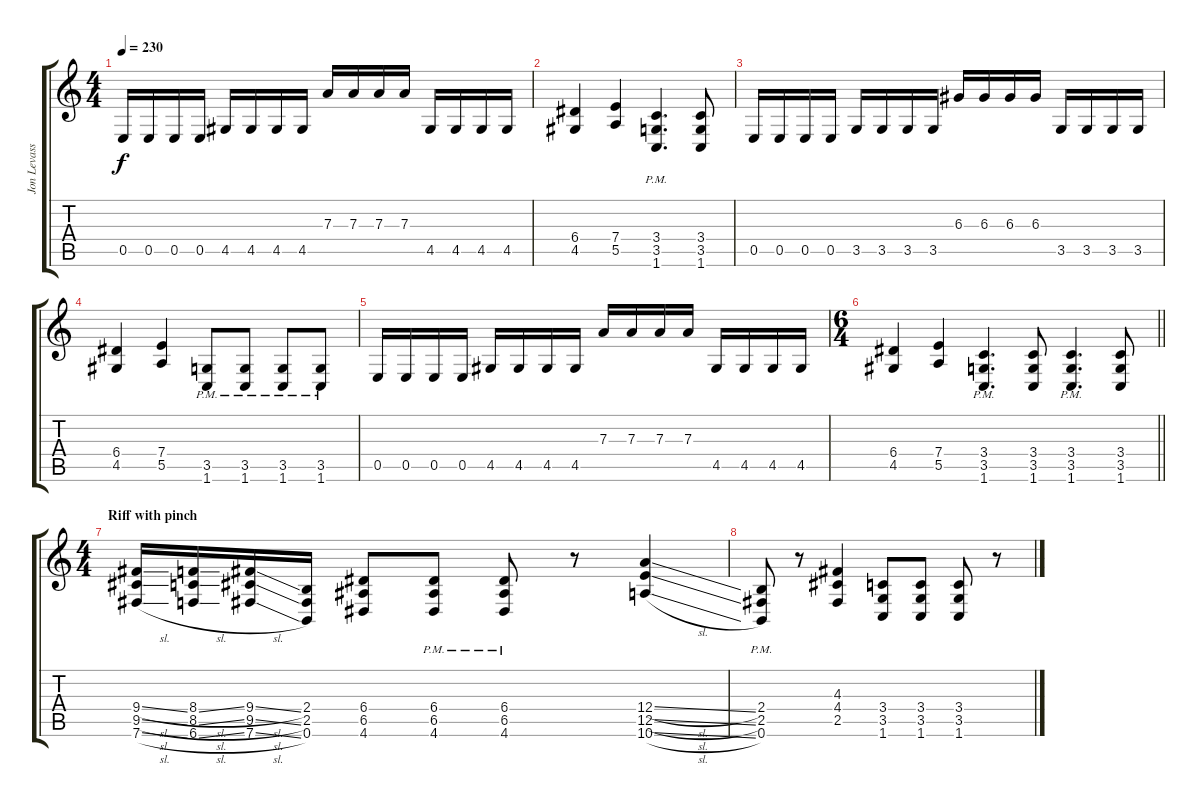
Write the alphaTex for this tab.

\track ("Jon Levasseur" "Jon Levass") {instrument distortionguitar}
\staff {score tabs}
\tuning (B3 Gb3 D3 A2 E2 B1) {hide}
\ts (4 4)
\tempo 230
\clef g2
\ks c
0.5.16{dy f} 0.5.16 0.5.16 0.5.16 4.5.16 4.5.16 4.5.16 4.5.16 7.3.16 7.3.16 7.3.16 7.3.16 4.5.16 4.5.16 4.5.16 4.5.16 |
(6.4 4.5).4 (7.4 5.5).4 (3.4{pm} 3.5{pm} 1.6{pm}).4{d} (3.4 3.5 1.6).8 |
0.5.16 0.5.16 0.5.16 0.5.16 3.5.16 3.5.16 3.5.16 3.5.16 6.3.16 6.3.16 6.3.16 6.3.16 3.5.16 3.5.16 3.5.16 3.5.16 |
(6.4 4.5).4 (7.4 5.5).4 (3.5{pm} 1.6{pm}).8 (3.5{pm} 1.6{pm}).8 (3.5{pm} 1.6{pm}).8 (3.5{pm} 1.6{pm}).8 |
0.5.16 0.5.16 0.5.16 0.5.16 4.5.16 4.5.16 4.5.16 4.5.16 7.3.16 7.3.16 7.3.16 7.3.16 4.5.16 4.5.16 4.5.16 4.5.16 |
\ts (6 4)
\barLineRight lightlight
(6.4 4.5).4 (7.4 5.5).4 (3.4{pm} 3.5{pm} 1.6{pm}).4{d} (3.4 3.5 1.6).8 (3.4{pm} 3.5{pm} 1.6{pm}).4{d} (3.4 3.5 1.6).8 |
\ts (4 4)
\section ("" "Riff with pinch")
(9.4{sl} 9.5{sl} 7.6{sl}).16 (8.4{sl} 8.5{sl} 6.6{sl}).16 (9.4{sl} 9.5{sl} 7.6{sl}).16 (2.4 2.5 0.6).16 (6.4 6.5 4.6).8 (6.4{pm} 6.5{pm} 4.6{pm}).8 (6.4{pm} 6.5{pm} 4.6{pm}).8 r.8 (12.4{sl} 12.5{sl} 10.6{sl}).4 |
(2.4{pm} 2.5{pm} 0.6{pm}).8 r.8 (4.3 4.4 2.5).4 (3.4 3.5 1.6).8 (3.4 3.5 1.6).8 (3.4 3.5 1.6).8 r.8
